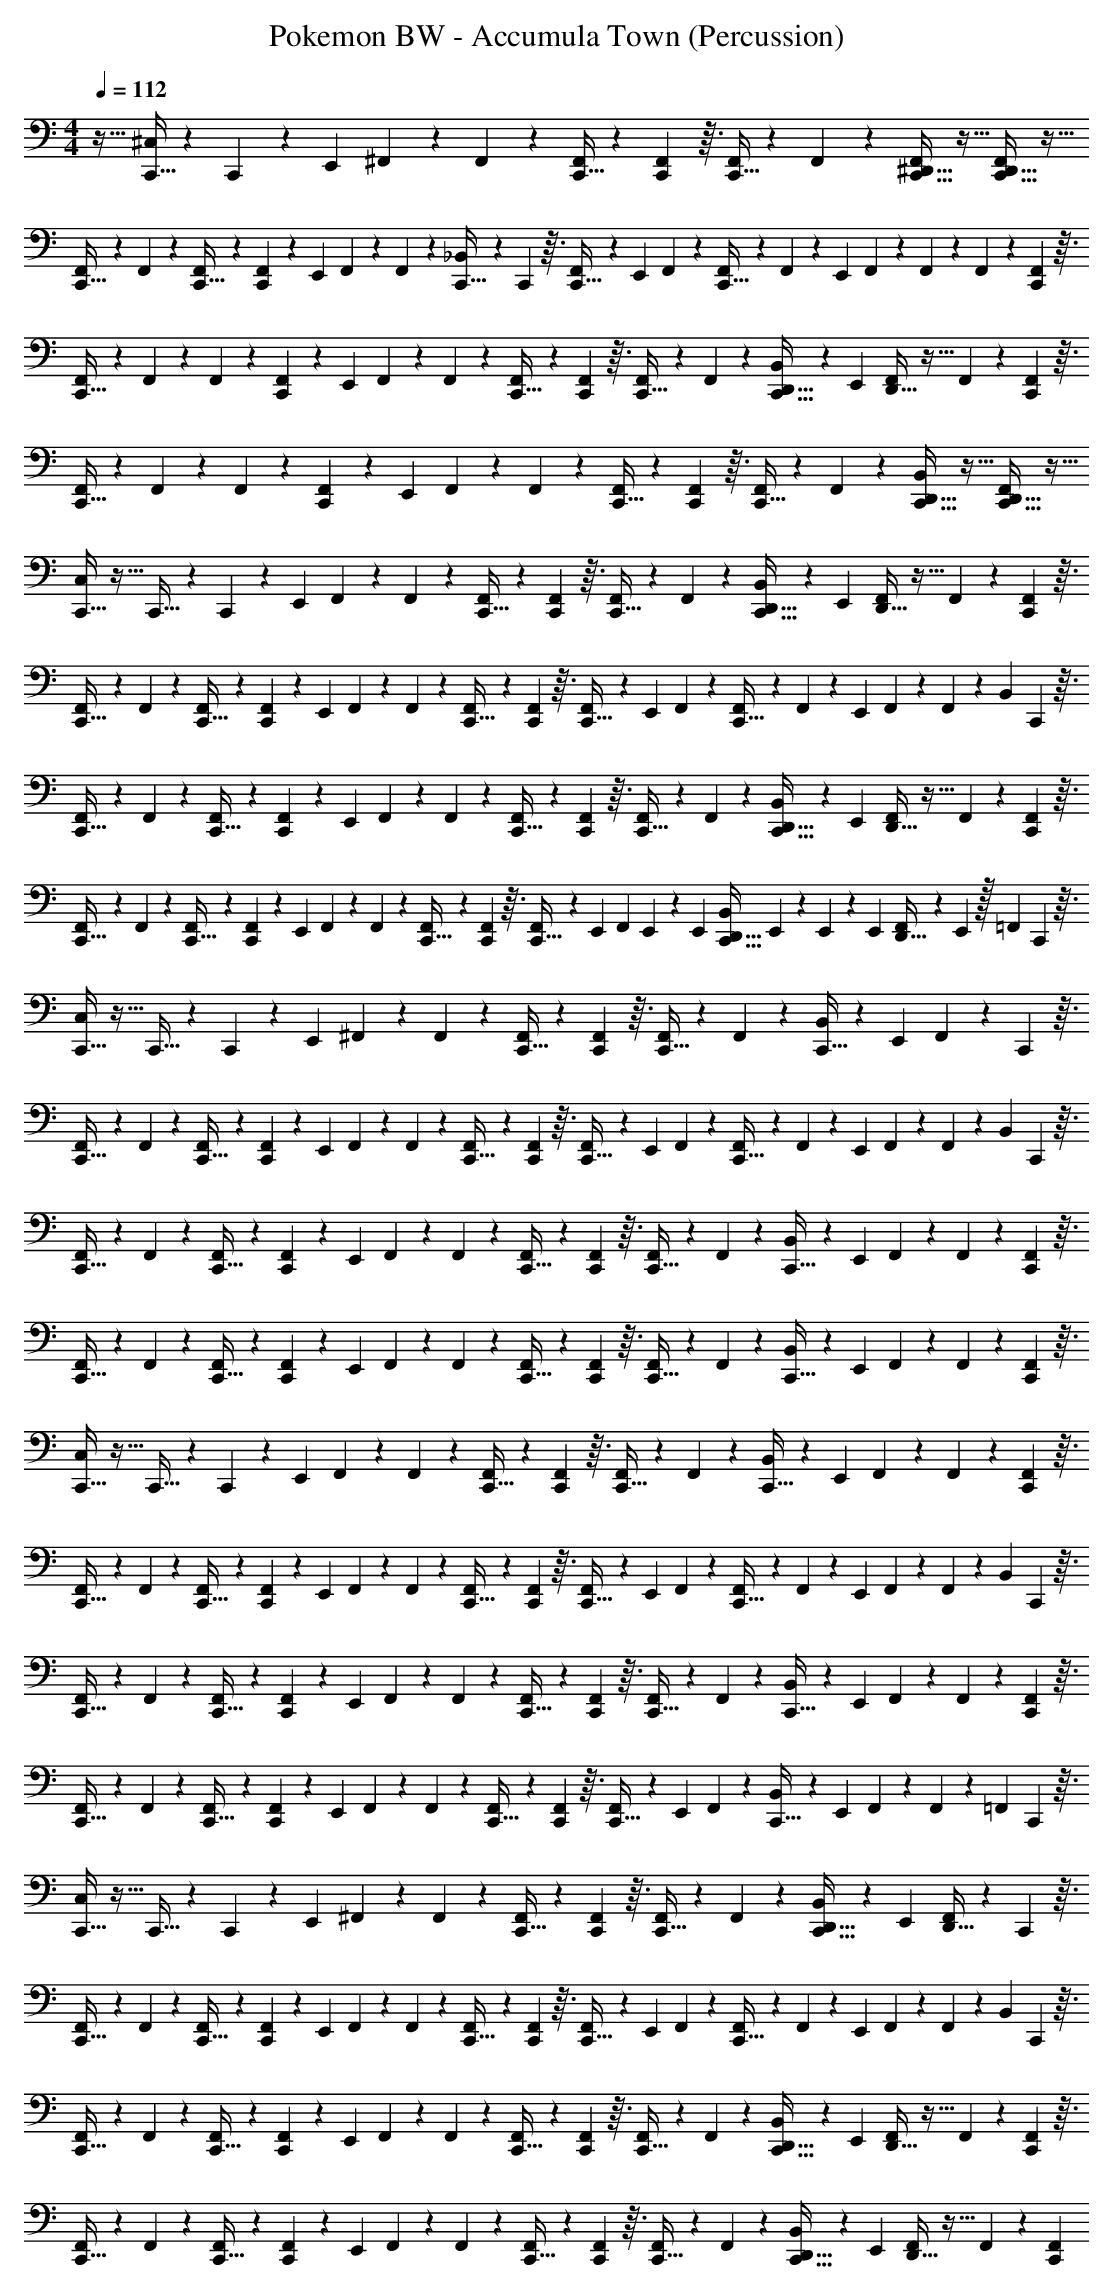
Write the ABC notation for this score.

X:1
T: Pokemon BW - Accumula Town (Percussion)
L: 1/4
M: 4/4
Q: 1/4=112
K: C
z15/32 [C,,5/32^C,95/96] z43/72 C,,11/72 z/12 [z/96E,,23/48] ^F,,19/96 z/18 F,,7/36 z5/96 [C,,5/32F,,19/96] z7/72 [C,,11/72F,,7/36] z3/32 [C,,5/32F,,19/96] z7/72 F,,7/36 z5/96 [C,,5/32^D,,5/32F,,19/96] z11/32 [C,,5/32D,,5/32F,,19/96] z27/32
[C,,5/32F,,19/96] z7/72 F,,7/36 z5/96 [C,,5/32F,,19/96] z7/72 [C,,11/72F,,7/36] z/12 [z/96E,,23/48] F,,19/96 z/18 F,,7/36 z5/96 [C,,5/32_B,,47/96] z7/72 C,,11/72 z3/32 [C,,5/32F,,19/96] z/12 [z/72E,,23/48] F,,7/36 z5/96 [C,,5/32F,,19/96] z7/72 F,,7/36 z/24 [z/96E,,23/48] F,,19/96 z/18 F,,7/36 z5/96 F,,19/96 z/18 [C,,11/72F,,7/36] z3/32
[C,,5/32F,,19/96] z7/72 F,,7/36 z5/96 F,,19/96 z/18 [C,,11/72F,,7/36] z/12 [z/96E,,23/72] F,,19/96 z/18 F,,7/36 z5/96 [C,,5/32F,,19/96] z7/72 [C,,11/72F,,7/36] z3/32 [C,,5/32F,,19/96] z7/72 F,,7/36 z5/96 [C,,5/32D,,5/32B,,47/96] z/3 [z/96E,,23/72] [D,,5/32F,,19/96] z11/32 F,,19/96 z/18 [C,,11/72F,,7/36] z3/32
[C,,5/32F,,19/96] z7/72 F,,7/36 z5/96 F,,19/96 z/18 [C,,11/72F,,7/36] z/12 [z/96E,,23/48] F,,19/96 z/18 F,,7/36 z5/96 [C,,5/32F,,19/96] z7/72 [C,,11/72F,,7/36] z3/32 [C,,5/32F,,19/96] z7/72 F,,7/36 z5/96 [C,,5/32D,,5/32B,,47/96] z11/32 [C,,5/32D,,5/32F,,19/96] z27/32
[C,,5/32C,95/96] z11/32 C,,5/32 z7/72 C,,11/72 z/12 [z/96E,,23/72] F,,19/96 z/18 F,,7/36 z5/96 [C,,5/32F,,19/96] z7/72 [C,,11/72F,,7/36] z3/32 [C,,5/32F,,19/96] z7/72 F,,7/36 z5/96 [C,,5/32D,,5/32B,,47/96] z/3 [z/96E,,23/72] [D,,5/32F,,19/96] z11/32 F,,19/96 z/18 [C,,11/72F,,7/36] z3/32
[C,,5/32F,,19/96] z7/72 F,,7/36 z5/96 [C,,5/32F,,19/96] z7/72 [C,,11/72F,,7/36] z/12 [z/96E,,23/72] F,,19/96 z/18 F,,7/36 z5/96 [C,,5/32F,,19/96] z7/72 [C,,11/72F,,7/36] z3/32 [C,,5/32F,,19/96] z/12 [z/72E,,11/48] F,,7/36 z5/96 [C,,5/32F,,19/96] z7/72 F,,7/36 z/24 [z/96E,,23/72] F,,19/96 z/18 F,,7/36 z5/96 [z73/288B,,47/96] C,,11/72 z3/32
[C,,5/32F,,19/96] z7/72 F,,7/36 z5/96 [C,,5/32F,,19/96] z7/72 [C,,11/72F,,7/36] z/12 [z/96E,,23/72] F,,19/96 z/18 F,,7/36 z5/96 [C,,5/32F,,19/96] z7/72 [C,,11/72F,,7/36] z3/32 [C,,5/32F,,19/96] z7/72 F,,7/36 z5/96 [C,,5/32D,,5/32B,,47/96] z/3 [z/96E,,23/72] [D,,5/32F,,19/96] z11/32 F,,19/96 z/18 [C,,11/72F,,7/36] z3/32
[C,,5/32F,,19/96] z7/72 F,,7/36 z5/96 [C,,5/32F,,19/96] z7/72 [C,,11/72F,,7/36] z/12 [z/96E,,23/72] F,,19/96 z/18 F,,7/36 z5/96 [C,,5/32F,,19/96] z7/72 [C,,11/72F,,7/36] z3/32 [C,,5/32F,,19/96] z/12 [z/72E,,5/48] [z/9F,,7/36] E,,5/48 z/48 [z/96E,,5/48] [z11/96C,,5/32D,,5/32B,,47/96] E,,5/48 z/48 E,,11/48 z/48 [z/96E,,11/48] [D,,5/32F,,19/96] z/12 E,,11/48 z/32 [z73/288=F,,47/96] C,,11/72 z3/32
[C,,5/32C,95/96] z11/32 C,,5/32 z7/72 C,,11/72 z/12 [z/96E,,23/72] ^F,,19/96 z/18 F,,7/36 z5/96 [C,,5/32F,,19/96] z7/72 [C,,11/72F,,7/36] z3/32 [C,,5/32F,,19/96] z7/72 F,,7/36 z5/96 [C,,5/32B,,47/96] z/3 [z/96E,,23/72] F,,19/96 z5/9 C,,11/72 z3/32
[C,,5/32F,,19/96] z7/72 F,,7/36 z5/96 [C,,5/32F,,19/96] z7/72 [C,,11/72F,,7/36] z/12 [z/96E,,23/72] F,,19/96 z/18 F,,7/36 z5/96 [C,,5/32F,,19/96] z7/72 [C,,11/72F,,7/36] z3/32 [C,,5/32F,,19/96] z/12 [z/72E,,11/48] F,,7/36 z5/96 [C,,5/32F,,19/96] z7/72 F,,7/36 z/24 [z/96E,,23/72] F,,19/96 z/18 F,,7/36 z5/96 [z73/288B,,47/96] C,,11/72 z3/32
[C,,5/32F,,19/96] z7/72 F,,7/36 z5/96 [C,,5/32F,,19/96] z7/72 [C,,11/72F,,7/36] z/12 [z/96E,,23/72] F,,19/96 z/18 F,,7/36 z5/96 [C,,5/32F,,19/96] z7/72 [C,,11/72F,,7/36] z3/32 [C,,5/32F,,19/96] z7/72 F,,7/36 z5/96 [C,,5/32B,,47/96] z/3 [z/96E,,23/72] F,,19/96 z29/96 F,,19/96 z/18 [C,,11/72F,,7/36] z3/32
[C,,5/32F,,19/96] z7/72 F,,7/36 z5/96 [C,,5/32F,,19/96] z7/72 [C,,11/72F,,7/36] z/12 [z/96E,,23/72] F,,19/96 z/18 F,,7/36 z5/96 [C,,5/32F,,19/96] z7/72 [C,,11/72F,,7/36] z3/32 [C,,5/32F,,19/96] z7/72 F,,7/36 z5/96 [C,,5/32B,,47/96] z/3 [z/96E,,23/72] F,,19/96 z29/96 F,,19/96 z/18 [C,,11/72F,,7/36] z3/32
[C,,5/32C,95/96] z11/32 C,,5/32 z7/72 C,,11/72 z/12 [z/96E,,23/72] F,,19/96 z/18 F,,7/36 z5/96 [C,,5/32F,,19/96] z7/72 [C,,11/72F,,7/36] z3/32 [C,,5/32F,,19/96] z7/72 F,,7/36 z5/96 [C,,5/32B,,47/96] z/3 [z/96E,,23/72] F,,19/96 z29/96 F,,19/96 z/18 [C,,11/72F,,7/36] z3/32
[C,,5/32F,,19/96] z7/72 F,,7/36 z5/96 [C,,5/32F,,19/96] z7/72 [C,,11/72F,,7/36] z/12 [z/96E,,23/72] F,,19/96 z/18 F,,7/36 z5/96 [C,,5/32F,,19/96] z7/72 [C,,11/72F,,7/36] z3/32 [C,,5/32F,,19/96] z/12 [z/72E,,11/48] F,,7/36 z5/96 [C,,5/32F,,19/96] z7/72 F,,7/36 z/24 [z/96E,,23/72] F,,19/96 z/18 F,,7/36 z5/96 [z73/288B,,47/96] C,,11/72 z3/32
[C,,5/32F,,19/96] z7/72 F,,7/36 z5/96 [C,,5/32F,,19/96] z7/72 [C,,11/72F,,7/36] z/12 [z/96E,,23/72] F,,19/96 z/18 F,,7/36 z5/96 [C,,5/32F,,19/96] z7/72 [C,,11/72F,,7/36] z3/32 [C,,5/32F,,19/96] z7/72 F,,7/36 z5/96 [C,,5/32B,,47/96] z/3 [z/96E,,23/72] F,,19/96 z29/96 F,,19/96 z/18 [C,,11/72F,,7/36] z3/32
[C,,5/32F,,19/96] z7/72 F,,7/36 z5/96 [C,,5/32F,,19/96] z7/72 [C,,11/72F,,7/36] z/12 [z/96E,,23/72] F,,19/96 z/18 F,,7/36 z5/96 [C,,5/32F,,19/96] z7/72 [C,,11/72F,,7/36] z3/32 [C,,5/32F,,19/96] z/12 [z/72E,,31/96] F,,7/36 z5/96 [C,,5/32B,,47/96] z/3 [z/96E,,23/72] F,,19/96 z/18 F,,7/36 z5/96 [z73/288=F,,47/96] C,,11/72 z3/32
[C,,5/32C,95/96] z11/32 C,,5/32 z7/72 C,,11/72 z/12 [z/96E,,23/72] ^F,,19/96 z/18 F,,7/36 z5/96 [C,,5/32F,,19/96] z7/72 [C,,11/72F,,7/36] z3/32 [C,,5/32F,,19/96] z7/72 F,,7/36 z5/96 [C,,5/32D,,5/32B,,47/96] z/3 [z/96E,,23/72] [D,,5/32F,,19/96] z43/72 C,,11/72 z3/32
[C,,5/32F,,19/96] z7/72 F,,7/36 z5/96 [C,,5/32F,,19/96] z7/72 [C,,11/72F,,7/36] z/12 [z/96E,,23/72] F,,19/96 z/18 F,,7/36 z5/96 [C,,5/32F,,19/96] z7/72 [C,,11/72F,,7/36] z3/32 [C,,5/32F,,19/96] z/12 [z/72E,,11/48] F,,7/36 z5/96 [C,,5/32F,,19/96] z7/72 F,,7/36 z/24 [z/96E,,23/72] F,,19/96 z/18 F,,7/36 z5/96 [z73/288B,,47/96] C,,11/72 z3/32
[C,,5/32F,,19/96] z7/72 F,,7/36 z5/96 [C,,5/32F,,19/96] z7/72 [C,,11/72F,,7/36] z/12 [z/96E,,23/72] F,,19/96 z/18 F,,7/36 z5/96 [C,,5/32F,,19/96] z7/72 [C,,11/72F,,7/36] z3/32 [C,,5/32F,,19/96] z7/72 F,,7/36 z5/96 [C,,5/32D,,5/32B,,47/96] z/3 [z/96E,,23/72] [D,,5/32F,,19/96] z11/32 F,,19/96 z/18 [C,,11/72F,,7/36] z3/32
[C,,5/32F,,19/96] z7/72 F,,7/36 z5/96 [C,,5/32F,,19/96] z7/72 [C,,11/72F,,7/36] z/12 [z/96E,,23/72] F,,19/96 z/18 F,,7/36 z5/96 [C,,5/32F,,19/96] z7/72 [C,,11/72F,,7/36] z3/32 [C,,5/32F,,19/96] z7/72 F,,7/36 z5/96 [C,,5/32D,,5/32B,,47/96] z/3 [z/96E,,23/72] [D,,5/32F,,19/96] z11/32 F,,19/96 z/18 [C,,11/72F,,7/36]
